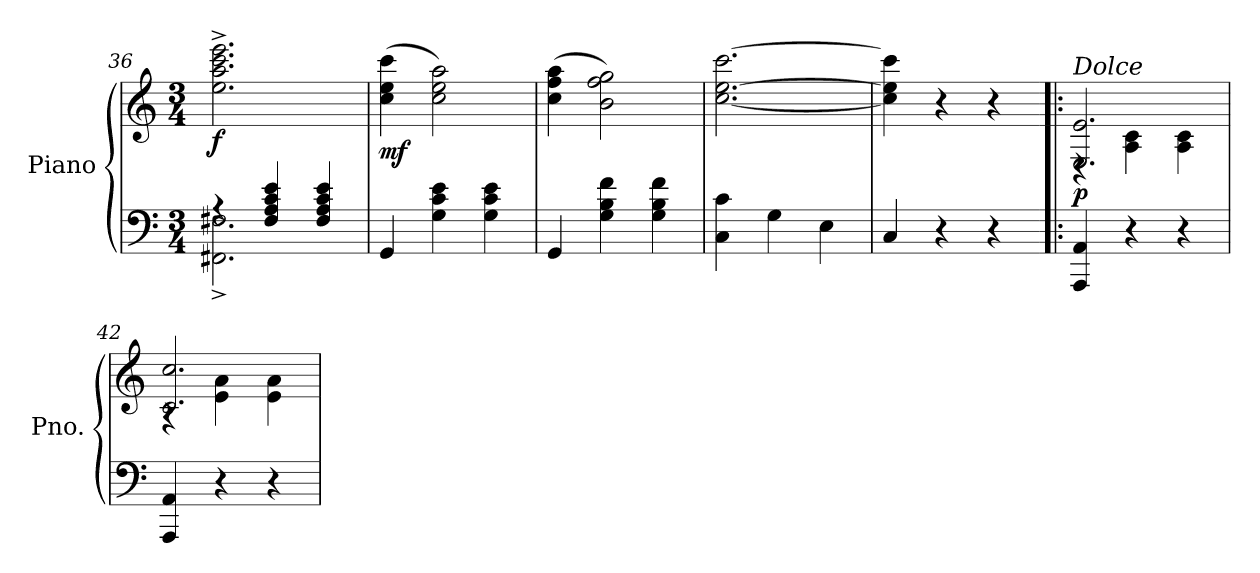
**kern	**kern	**dynam
*part1	*part1	*part1
*staff2	*staff1	*staff1/2
*I"Piano	*	*
*I'Pno.	*	*
*clefF4	*clefG2	*
*k[]	*k[]	*
*M3/4	*M3/4	*
=36	=36	=36
*^	*	*
!	!	!	!LO:DY:b
4rA	2.FF#X\^ 2.F#X\^	2.ee\^ 2.aa\^ 2.ccc\^ 2.eee\^	f
4F#/ 4A/ 4c/ 4e/	.	.	.
4F#/ 4A/ 4c/ 4e/	.	.	.
*v	*v	*	*
=37	=37	=37
!	!	!LO:DY:b
4GG/	(>4cc\ 4ee\ 4ccc\	mf
4G\ 4c\ 4e\	2cc\ 2ee\ 2aa\)	.
4G\ 4c\ 4e\	.	.
=38	=38	=38
4GG/	(>4cc\ 4ff\ 4aa\	.
4G\ 4B\ 4f\	2b\ 2ff\ 2gg\)	.
4G\ 4B\ 4f\	.	.
=39	=39	=39
4C\ 4c\	[2.cc\ [2.ee\ [2.ccc\	.
4G\	.	.
4E\	.	.
=40	=40	=40
4C/	4cc\] 4ee\] 4ccc\]	.
4r	4r	.
4r	4r	.
!!LO:PB:g=z
=41!|:	=41!|:	=41!|:
*	*^	*
!	!LO:TX:a:i:t=Dolce	!	!
!	!	!	!LO:DY:b
4AAA/ 4AA/	2.E/ 2.e/	4rD	p
4r	.	4A\ 4c\	.
4r	.	4A\ 4c\	.
=42	=42	=42	=42
4AAA/ 4AA/	2.c/ 2.cc/	4rA	.
4r	.	4e\ 4a\	.
4r	.	4e\ 4a\	.
*	*v	*v	*
=	=	=
*-	*-	*-
